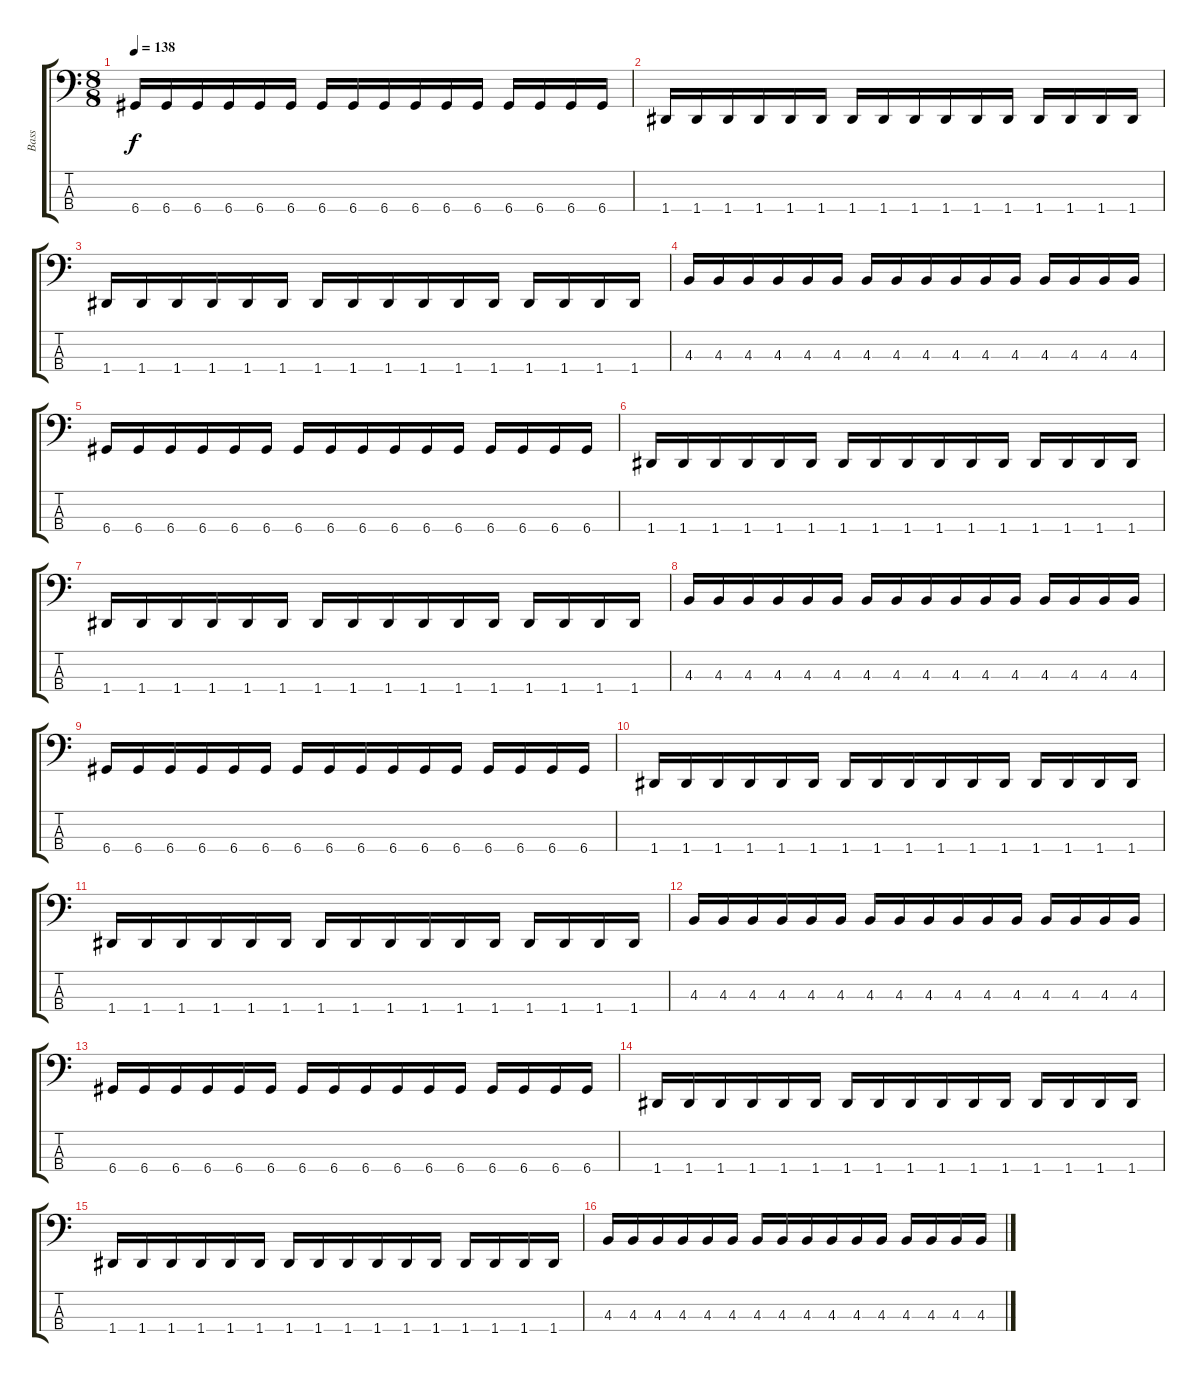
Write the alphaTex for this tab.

\track ("Bass" "Bass") {instrument electricbassfinger}
\staff {score tabs}
\tuning (F2 C2 G1 D1) {hide}
\ts (8 8)
\tempo 138
\clef f4
\ks c
6.4.16{dy f} 6.4.16 6.4.16 6.4.16 6.4.16 6.4.16 6.4.16 6.4.16 6.4.16 6.4.16 6.4.16 6.4.16 6.4.16 6.4.16 6.4.16 6.4.16 |
1.4.16{volume 11} 1.4.16 1.4.16 1.4.16 1.4.16 1.4.16 1.4.16 1.4.16 1.4.16 1.4.16 1.4.16 1.4.16 1.4.16 1.4.16 1.4.16 1.4.16 |
1.4.16 1.4.16 1.4.16 1.4.16 1.4.16 1.4.16 1.4.16 1.4.16 1.4.16 1.4.16 1.4.16 1.4.16 1.4.16 1.4.16 1.4.16 1.4.16 |
4.3.16{volume 10} 4.3.16 4.3.16 4.3.16 4.3.16 4.3.16 4.3.16 4.3.16 4.3.16 4.3.16 4.3.16 4.3.16 4.3.16 4.3.16 4.3.16 4.3.16 |
6.4.16 6.4.16 6.4.16 6.4.16 6.4.16 6.4.16 6.4.16 6.4.16 6.4.16 6.4.16 6.4.16 6.4.16 6.4.16 6.4.16 6.4.16 6.4.16 |
1.4.16{volume 9} 1.4.16 1.4.16 1.4.16 1.4.16 1.4.16 1.4.16 1.4.16 1.4.16 1.4.16 1.4.16 1.4.16 1.4.16 1.4.16 1.4.16 1.4.16 |
1.4.16 1.4.16 1.4.16 1.4.16 1.4.16 1.4.16 1.4.16 1.4.16 1.4.16 1.4.16 1.4.16 1.4.16 1.4.16 1.4.16 1.4.16 1.4.16 |
4.3.16{volume 8} 4.3.16 4.3.16 4.3.16 4.3.16 4.3.16 4.3.16 4.3.16 4.3.16 4.3.16 4.3.16 4.3.16 4.3.16 4.3.16 4.3.16 4.3.16 |
6.4.16 6.4.16 6.4.16 6.4.16 6.4.16 6.4.16 6.4.16 6.4.16 6.4.16 6.4.16 6.4.16 6.4.16 6.4.16 6.4.16 6.4.16 6.4.16 |
1.4.16{volume 7} 1.4.16 1.4.16 1.4.16 1.4.16 1.4.16 1.4.16 1.4.16 1.4.16 1.4.16 1.4.16 1.4.16 1.4.16 1.4.16 1.4.16 1.4.16 |
1.4.16 1.4.16 1.4.16 1.4.16 1.4.16 1.4.16 1.4.16 1.4.16 1.4.16 1.4.16 1.4.16 1.4.16 1.4.16 1.4.16 1.4.16 1.4.16 |
4.3.16{volume 6} 4.3.16 4.3.16 4.3.16 4.3.16 4.3.16 4.3.16 4.3.16 4.3.16 4.3.16 4.3.16 4.3.16 4.3.16 4.3.16 4.3.16 4.3.16 |
6.4.16 6.4.16 6.4.16 6.4.16 6.4.16 6.4.16 6.4.16 6.4.16 6.4.16 6.4.16 6.4.16 6.4.16 6.4.16 6.4.16 6.4.16 6.4.16 |
1.4.16{volume 5} 1.4.16 1.4.16 1.4.16 1.4.16 1.4.16 1.4.16 1.4.16 1.4.16 1.4.16 1.4.16 1.4.16 1.4.16 1.4.16 1.4.16 1.4.16 |
1.4.16 1.4.16 1.4.16 1.4.16 1.4.16 1.4.16 1.4.16 1.4.16 1.4.16 1.4.16 1.4.16 1.4.16 1.4.16 1.4.16 1.4.16 1.4.16 |
4.3.16{volume 4} 4.3.16 4.3.16 4.3.16 4.3.16 4.3.16 4.3.16 4.3.16 4.3.16 4.3.16 4.3.16 4.3.16 4.3.16 4.3.16 4.3.16 4.3.16
